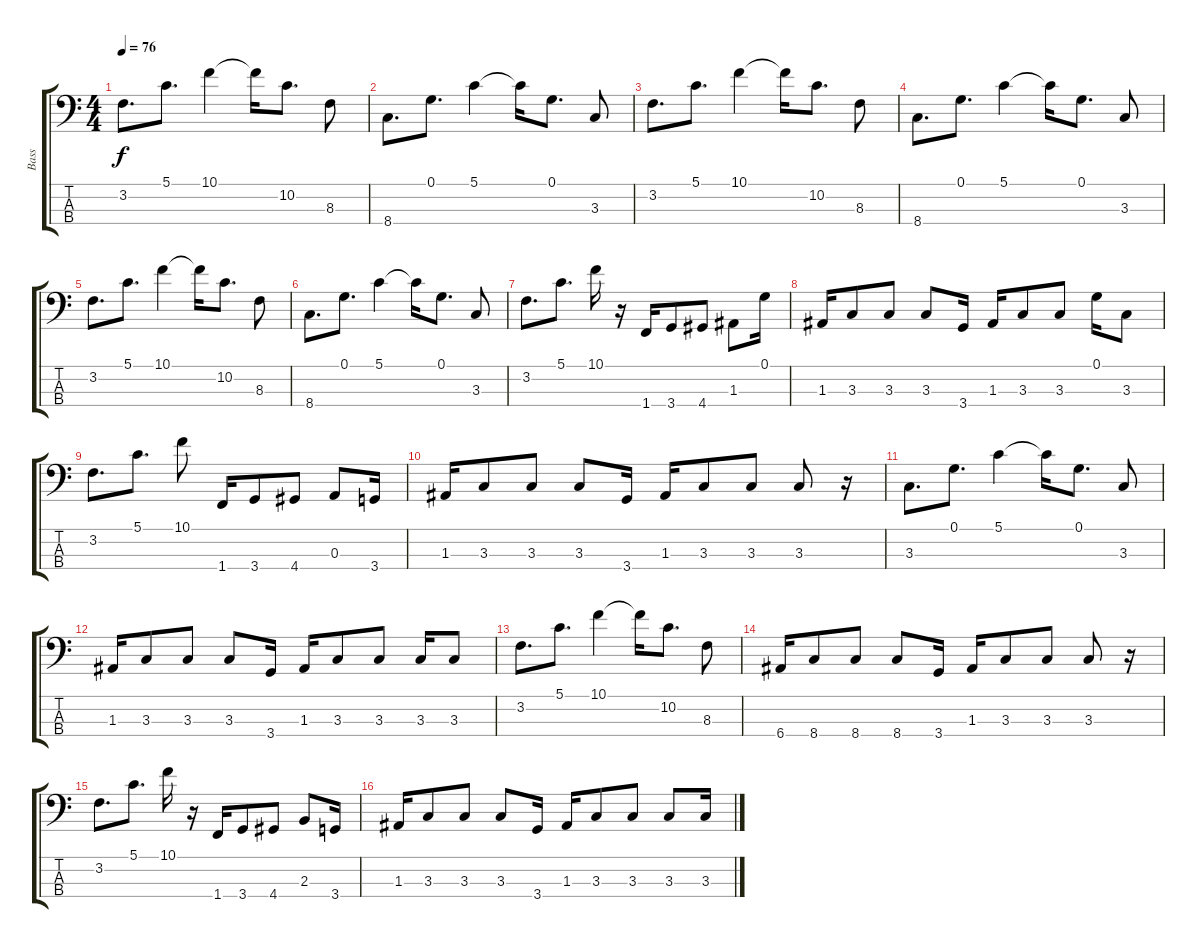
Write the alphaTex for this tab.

\track ("Bass" "Bass") {instrument electricbassfinger}
\staff {score tabs}
\tuning (G2 D2 A1 E1) {hide}
\ts (4 4)
\tempo 76
\clef f4
\ks c
3.2.8{d dy f} 5.1.8{d} 10.1.4 10.1{t}.16 10.2.8{d} 8.3.8 |
8.4.8{d} 0.1.8{d} 5.1.4 5.1{t}.16 0.1.8{d} 3.3.8 |
3.2.8{d} 5.1.8{d} 10.1.4 10.1{t}.16 10.2.8{d} 8.3.8 |
8.4.8{d} 0.1.8{d} 5.1.4 5.1{t}.16 0.1.8{d} 3.3.8 |
3.2.8{d} 5.1.8{d} 10.1.4 10.1{t}.16 10.2.8{d} 8.3.8 |
8.4.8{d} 0.1.8{d} 5.1.4 5.1{t}.16 0.1.8{d} 3.3.8 |
3.2.8{d} 5.1.8{d} 10.1.16 r.16 1.4.16 3.4.8 4.4.8 1.3.8 0.1.16 |
1.3.16 3.3.8 3.3.8 3.3.8 3.4.16 1.3.16 3.3.8 3.3.8 0.1.16 3.3.8 |
3.2.8{d} 5.1.8{d} 10.1.8 1.4.16 3.4.8 4.4.8 0.3.8 3.4.16 |
1.3.16 3.3.8 3.3.8 3.3.8 3.4.16 1.3.16 3.3.8 3.3.8 3.3.8 r.16 |
3.3.8{d} 0.1.8{d} 5.1.4 5.1{t}.16 0.1.8{d} 3.3.8 |
1.3.16 3.3.8 3.3.8 3.3.8 3.4.16 1.3.16 3.3.8 3.3.8 3.3.16 3.3.8 |
3.2.8{d} 5.1.8{d} 10.1.4 10.1{t}.16 10.2.8{d} 8.3.8 |
6.4.16 8.4.8 8.4.8 8.4.8 3.4.16 1.3.16 3.3.8 3.3.8 3.3.8 r.16 |
3.2.8{d} 5.1.8{d} 10.1.16 r.16 1.4.16 3.4.8 4.4.8 2.3.8 3.4.16 |
1.3.16 3.3.8 3.3.8 3.3.8 3.4.16 1.3.16 3.3.8 3.3.8 3.3.8 3.3.16
